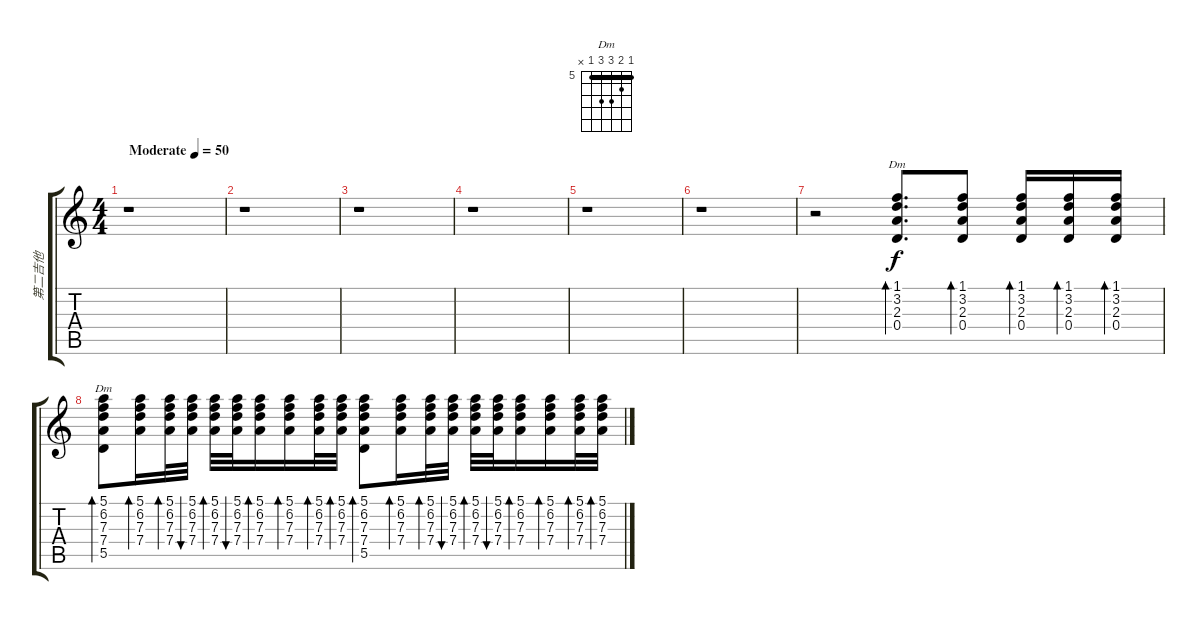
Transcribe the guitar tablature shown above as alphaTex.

\track ("第二吉他" "第二吉他") {instrument acousticguitarsteel}
\staff {score tabs}
\tuning (E4 B3 G3 D3 A2 E2) {hide}
\chord ("Dm" 1 3 2 0 x x)
\chord ("Dm" 5 6 7 7 5 x) {firstfret 5 barre 5}
\ts (4 4)
\tempo (50 "Moderate")
\clef g2
\ks c
r.1{dy f instrument acousticguitarsteel} |
r.1 |
r.1 |
r.1 |
r.1 |
r.1 |
r.2 (1.1 3.2 2.3 0.4).8{d bd 60 ch "Dm"} (1.1 3.2 2.3 0.4).8{bd 60} (1.1 3.2 2.3 0.4).16{bd 60} (1.1 3.2 2.3 0.4).16{bd 60} (1.1 3.2 2.3 0.4).16{bd 60} |
(5.1 6.2 7.3 7.4 5.5).8{bd 60 ch "Dm"} (5.1 6.2 7.3 7.4).16{bd 60} (5.1 6.2 7.3 7.4).32{bd 60} (5.1 6.2 7.3 7.4).32{bu 60} (5.1 6.2 7.3 7.4).32{bd 60} (5.1 6.2 7.3 7.4).32{bu 60} (5.1 6.2 7.3 7.4).16{bd 60} (5.1 6.2 7.3 7.4).16{bd 60} (5.1 6.2 7.3 7.4).32{bd 60} (5.1 6.2 7.3 7.4).32{bd 60} (5.1 6.2 7.3 7.4 5.5).8{bd 60} (5.1 6.2 7.3 7.4).16{bd 60} (5.1 6.2 7.3 7.4).32{bd 60} (5.1 6.2 7.3 7.4).32{bu 60} (5.1 6.2 7.3 7.4).32{bd 60} (5.1 6.2 7.3 7.4).32{bu 60} (5.1 6.2 7.3 7.4).16{bd 60} (5.1 6.2 7.3 7.4).16{bd 60} (5.1 6.2 7.3 7.4).32{bd 60} (5.1 6.2 7.3 7.4).32{bd 60}
